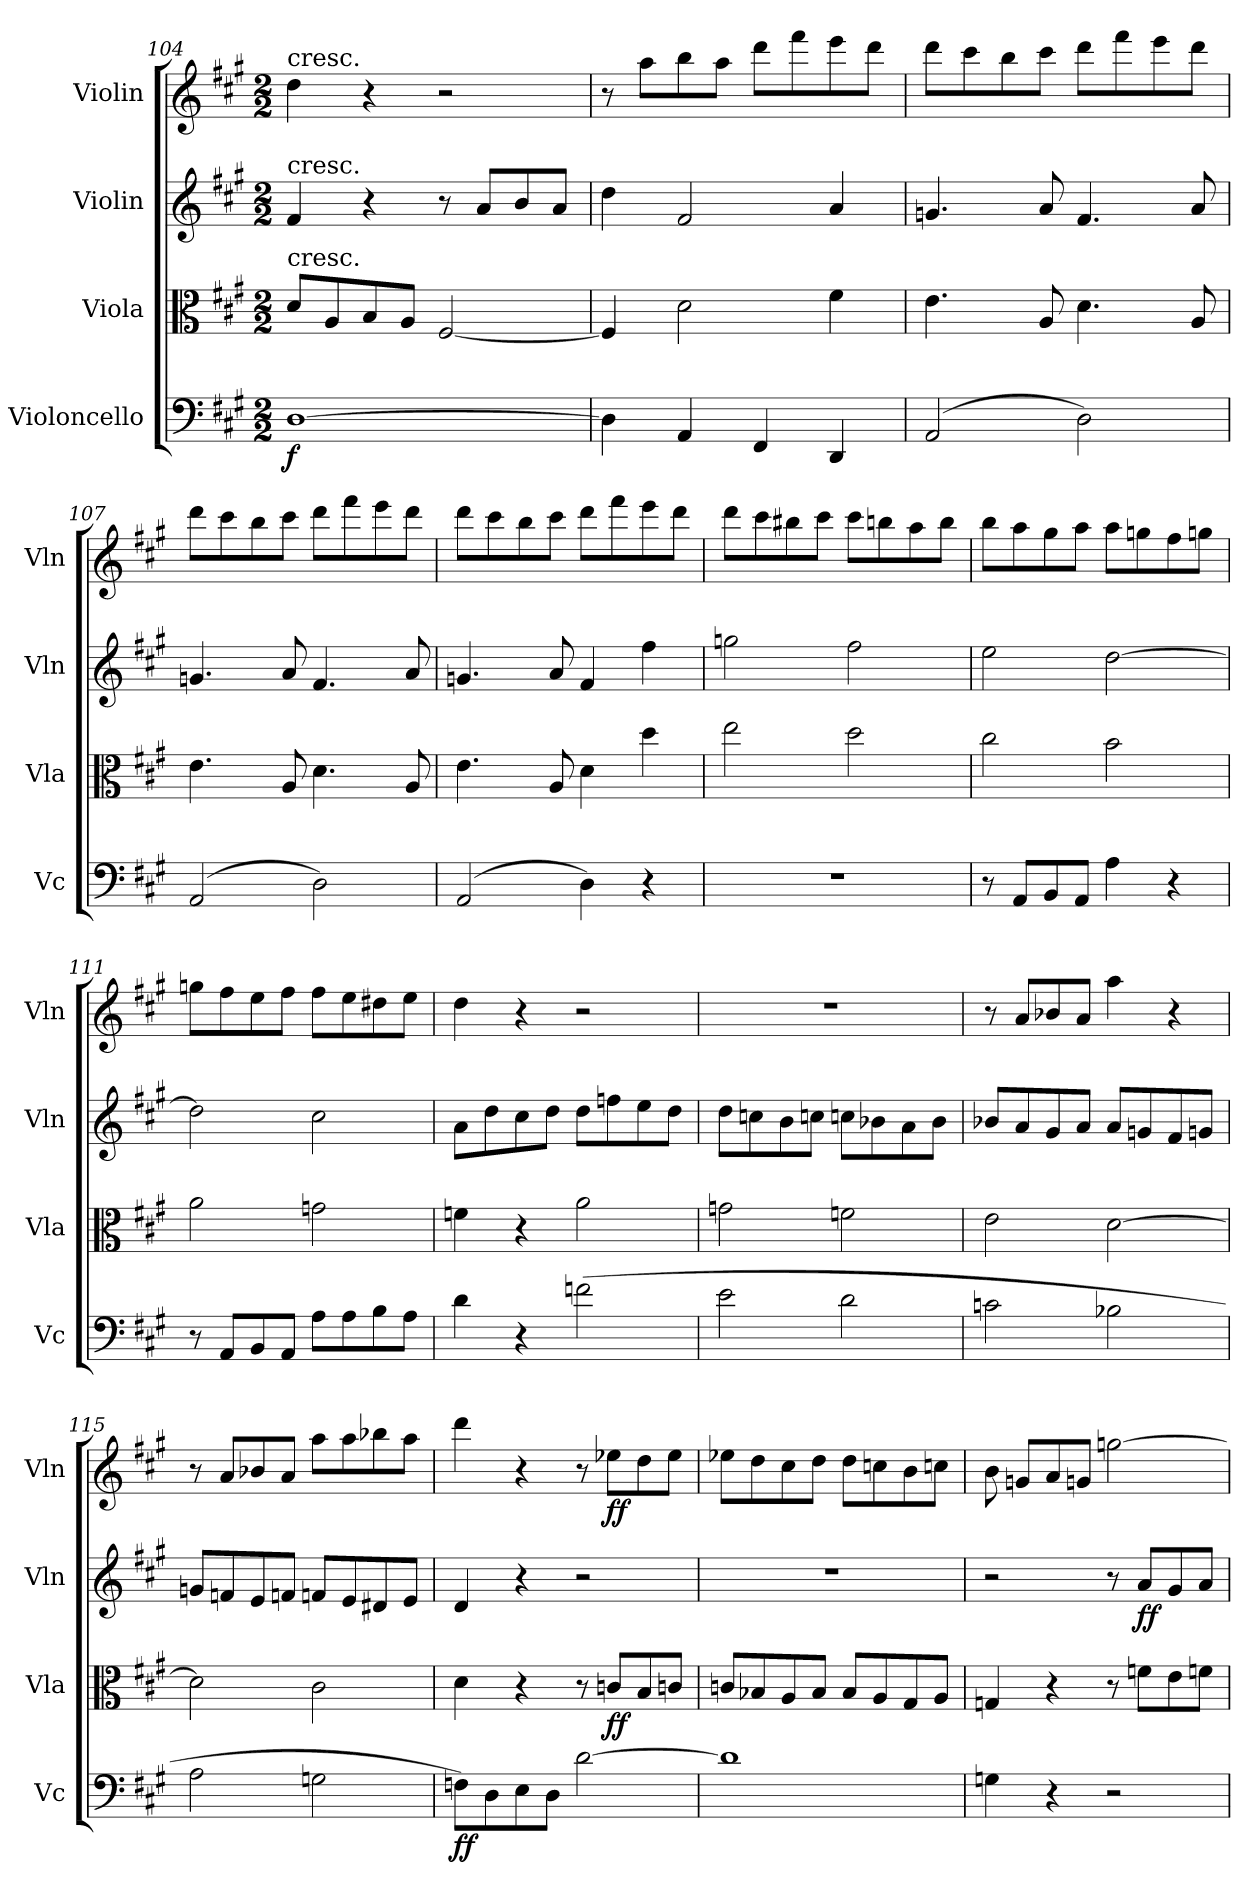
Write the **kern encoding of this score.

**kern	**dynam	**kern	**dynam	**kern	**dynam	**kern	**dynam
*part4	*part4	*part3	*part3	*part2	*part2	*part1	*part1
*staff4	*staff4	*staff3	*staff3	*staff2	*staff2	*staff1	*staff1
*I"Violoncello	*	*I"Viola	*	*I"Violin	*	*I"Violin	*
*I'Vc	*	*I'Vla	*	*I'Vln	*	*I'Vln	*
*clefF4	*	*clefC3	*	*clefG2	*	*clefG2	*
*k[f#c#g#]	*	*k[f#c#g#]	*	*k[f#c#g#]	*	*k[f#c#g#]	*
*A:	*	*A:	*	*A:	*	*A:	*
*M2/2	*	*M2/2	*	*M2/2	*	*M2/2	*
=104	=104	=104	=104	=104	=104	=104	=104
!	!	!	!	!	!	!LO:TX:t=cresc.	!
!	!	!	!	!LO:TX:t=cresc.	!	!	!
!	!	!LO:TX:t=cresc.	!	!	!	!	!
[1D	f	8d/L	.	4f#/	.	4dd\	.
.	.	8A/	.	.	.	.	.
.	.	8B/	.	4r	.	4r	.
.	.	8A/J	.	.	.	.	.
.	.	[2F#/	.	8r	.	2r	.
.	.	.	.	8a/L	.	.	.
.	.	.	.	8b/	.	.	.
.	.	.	.	8a/J	.	.	.
=105	=105	=105	=105	=105	=105	=105	=105
4D\]	.	4F#/]	.	4dd\	.	8r	.
.	.	.	.	.	.	8aa\L	.
4AA/	.	2d\	.	2f#/	.	8bb\	.
.	.	.	.	.	.	8aa\J	.
4FF#/	.	.	.	.	.	8ddd\L	.
.	.	.	.	.	.	8fff#\	.
4DD/	.	4f#\	.	4a/	.	8eee\	.
.	.	.	.	.	.	8ddd\J	.
=106	=106	=106	=106	=106	=106	=106	=106
(2AA/	.	4.e\	.	4.gn/	.	8ddd\L	.
.	.	.	.	.	.	8ccc#\	.
.	.	.	.	.	.	8bb\	.
.	.	8A/	.	8a/	.	8ccc#\J	.
2D\)	.	4.d\	.	4.f#/	.	8ddd\L	.
.	.	.	.	.	.	8fff#\	.
.	.	.	.	.	.	8eee\	.
.	.	8A/	.	8a/	.	8ddd\J	.
=107	=107	=107	=107	=107	=107	=107	=107
(2AA/	.	4.e\	.	4.gn/	.	8ddd\L	.
.	.	.	.	.	.	8ccc#\	.
.	.	.	.	.	.	8bb\	.
.	.	8A/	.	8a/	.	8ccc#\J	.
2D\)	.	4.d\	.	4.f#/	.	8ddd\L	.
.	.	.	.	.	.	8fff#\	.
.	.	.	.	.	.	8eee\	.
.	.	8A/	.	8a/	.	8ddd\J	.
=108	=108	=108	=108	=108	=108	=108	=108
(2AA/	.	4.e\	.	4.gn/	.	8ddd\L	.
.	.	.	.	.	.	8ccc#\	.
.	.	.	.	.	.	8bb\	.
.	.	8A/	.	8a/	.	8ccc#\J	.
4D\)	.	4d\	.	4f#/	.	8ddd\L	.
.	.	.	.	.	.	8fff#\	.
4r	.	4dd\	.	4ff#\	.	8eee\	.
.	.	.	.	.	.	8ddd\J	.
=109	=109	=109	=109	=109	=109	=109	=109
1r	.	2ee\	.	2ggn\	.	8ddd\L	.
.	.	.	.	.	.	8ccc#\	.
.	.	.	.	.	.	8bb#X\	.
.	.	.	.	.	.	8ccc#\J	.
.	.	2dd\	.	2ff#\	.	8ccc#\L	.
.	.	.	.	.	.	8bbn\	.
.	.	.	.	.	.	8aa\	.
.	.	.	.	.	.	8bb\J	.
=110	=110	=110	=110	=110	=110	=110	=110
8r	.	2cc#\	.	2ee\	.	8bb\L	.
8AA/L	.	.	.	.	.	8aa\	.
8BB/	.	.	.	.	.	8gg#\	.
8AA/J	.	.	.	.	.	8aa\J	.
4A\	.	2b\	.	[2dd\	.	8aa\L	.
.	.	.	.	.	.	8ggn\	.
4r	.	.	.	.	.	8ff#\	.
.	.	.	.	.	.	8ggn\J	.
=111	=111	=111	=111	=111	=111	=111	=111
8r	.	2a\	.	2dd\]	.	8ggn\L	.
8AA/L	.	.	.	.	.	8ff#\	.
8BB/	.	.	.	.	.	8ee\	.
8AA/J	.	.	.	.	.	8ff#\J	.
8A\L	.	2gn\	.	2cc#\	.	8ff#\L	.
8A\	.	.	.	.	.	8ee\	.
8B\	.	.	.	.	.	8dd#X\	.
8A\J	.	.	.	.	.	8ee\J	.
=112	=112	=112	=112	=112	=112	=112	=112
4d\	.	4fn\	.	8a\L	.	4dd\	.
.	.	.	.	8dd\	.	.	.
4r	.	4r	.	8cc#\	.	4r	.
.	.	.	.	8dd\J	.	.	.
(2fn\	.	2a\	.	8dd\L	.	2r	.
.	.	.	.	8ffn\	.	.	.
.	.	.	.	8ee\	.	.	.
.	.	.	.	8dd\J	.	.	.
=113	=113	=113	=113	=113	=113	=113	=113
2e\	.	2gn\	.	8dd\L	.	1r	.
.	.	.	.	8ccn\	.	.	.
.	.	.	.	8b\	.	.	.
.	.	.	.	8ccn\J	.	.	.
2d\	.	2fn\	.	8ccn\L	.	.	.
.	.	.	.	8b-X\	.	.	.
.	.	.	.	8a\	.	.	.
.	.	.	.	8b-\J	.	.	.
=114	=114	=114	=114	=114	=114	=114	=114
2cn\	.	2e\	.	8b-X/L	.	8r	.
.	.	.	.	8a/	.	8a/L	.
.	.	.	.	8g#/	.	8b-X/	.
.	.	.	.	8a/J	.	8a/J	.
2B-X\	.	[2d\	.	8a/L	.	4aa\	.
.	.	.	.	8gn/	.	.	.
.	.	.	.	8f#/	.	4r	.
.	.	.	.	8gn/J	.	.	.
=115	=115	=115	=115	=115	=115	=115	=115
2A\	.	2d\]	.	8gn/L	.	8r	.
.	.	.	.	8fn/	.	8a/L	.
.	.	.	.	8e/	.	8b-X/	.
.	.	.	.	8fn/J	.	8a/J	.
2Gn\	.	2c#\	.	8fn/L	.	8aa\L	.
.	.	.	.	8e/	.	8aa\	.
.	.	.	.	8d#X/	.	8bb-X\	.
.	.	.	.	8e/J	.	8aa\J	.
=116	=116	=116	=116	=116	=116	=116	=116
8Fn\L)	ff	4d\	.	4d/	.	4ddd\	.
8D\	.	.	.	.	.	.	.
8E\	.	4r	.	4r	.	4r	.
8D\J	.	.	.	.	.	.	.
[2d\	.	8r	.	2r	.	8r	.
.	.	8cn/L	ff	.	.	8ee-X\L	ff
.	.	8B/	.	.	.	8dd\	.
.	.	8cn/J	.	.	.	8ee-\J	.
=117	=117	=117	=117	=117	=117	=117	=117
1d]	.	8cn/L	.	1r	.	8ee-X\L	.
.	.	8B-X/	.	.	.	8dd\	.
.	.	8A/	.	.	.	8cc#\	.
.	.	8B-/J	.	.	.	8dd\J	.
.	.	8B-/L	.	.	.	8dd\L	.
.	.	8A/	.	.	.	8ccn\	.
.	.	8G#/	.	.	.	8b\	.
.	.	8A/J	.	.	.	8ccn\J	.
=118	=118	=118	=118	=118	=118	=118	=118
4Gn\	.	4Gn/	.	2r	.	8b\	.
.	.	.	.	.	.	8gn/L	.
4r	.	4r	.	.	.	8a/	.
.	.	.	.	.	.	8gn/J	.
2r	.	8r	.	8r	.	[2ggn\	.
.	.	8fn\L	.	8a/L	ff	.	.
.	.	8e\	.	8g#/	.	.	.
.	.	8fn\J	.	8a/J	.	.	.
=	=	=	=	=	=	=	=
*-	*-	*-	*-	*-	*-	*-	*-
